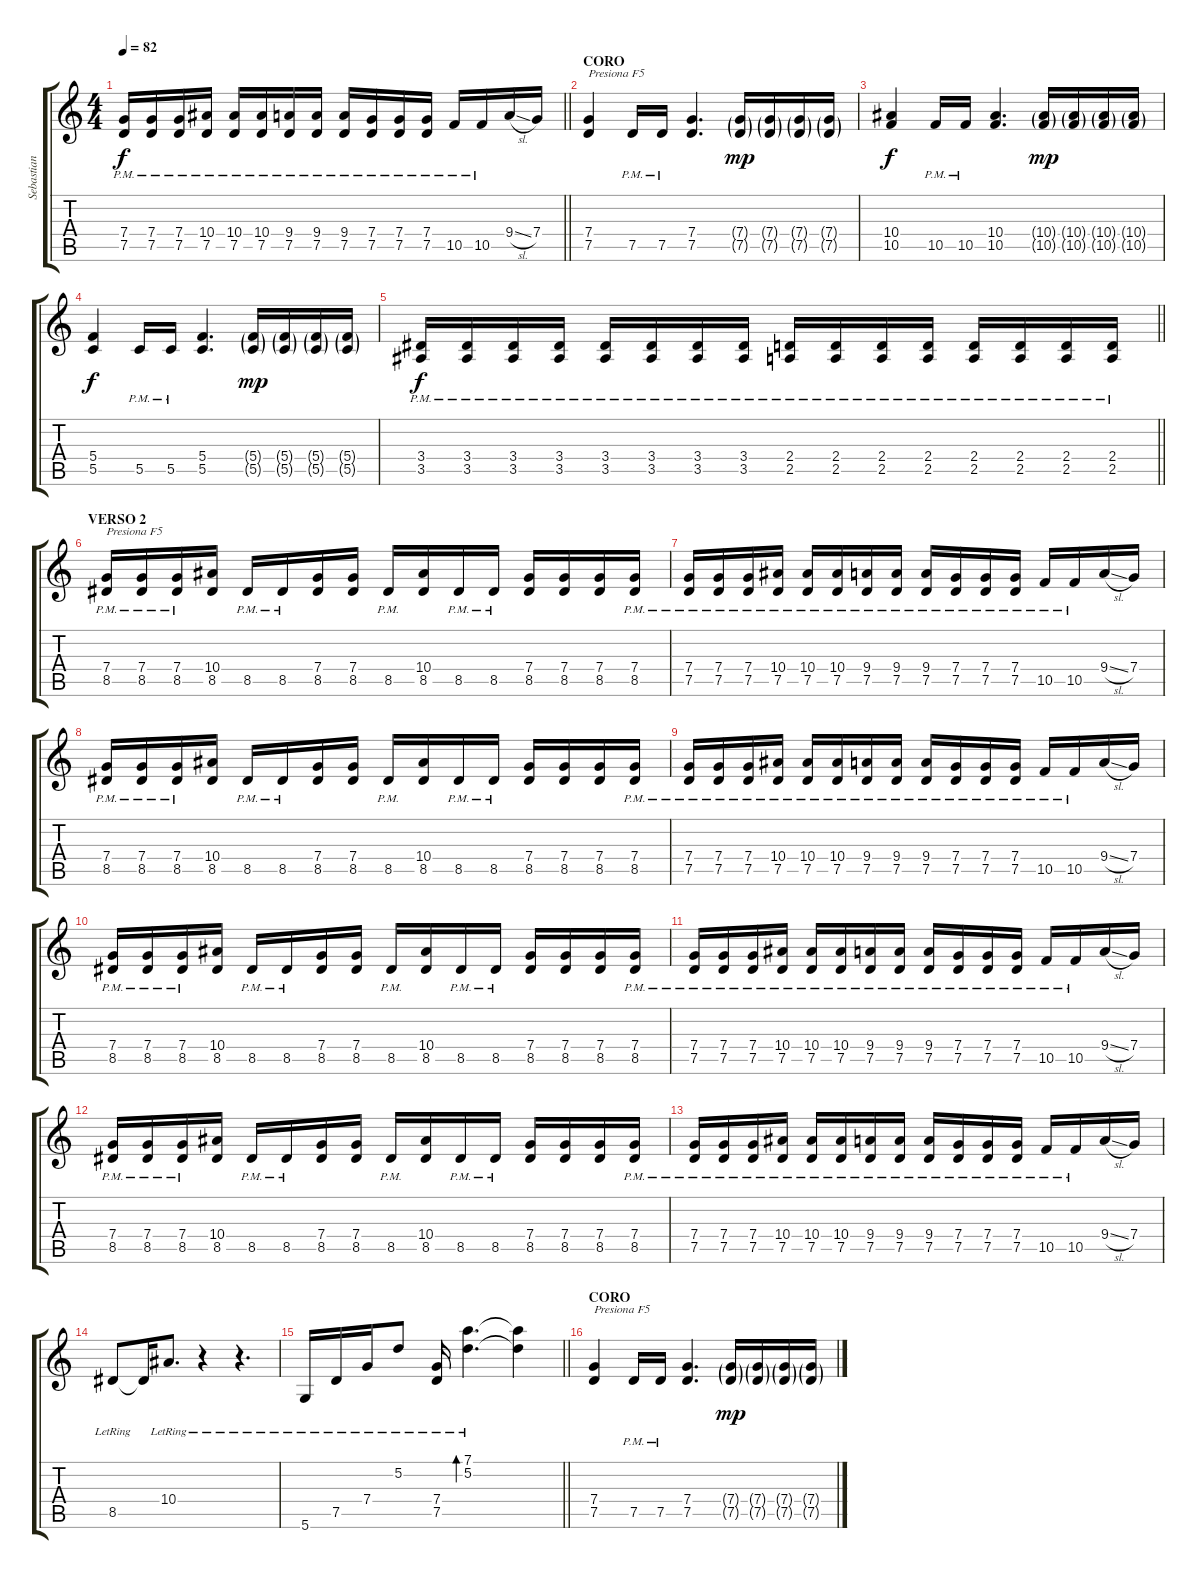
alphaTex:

\track ("Sebastian" "Sebastian") {instrument distortionguitar}
\staff {score tabs}
\tuning (D4 A3 F3 C3 G2 D2) {hide}
\ts (4 4)
\tempo 82
\clef g2
\barLineRight lightlight
\ks c
(7.4{pm} 7.5{pm}).16{dy f} (7.4{pm} 7.5{pm}).16 (7.4{pm} 7.5{pm}).16 (10.4{pm} 7.5{pm}).16 (10.4{pm} 7.5{pm}).16 (10.4{pm} 7.5{pm}).16 (9.4{pm} 7.5{pm}).16 (9.4{pm} 7.5{pm}).16 (9.4{pm} 7.5{pm}).16 (7.4{pm} 7.5{pm}).16 (7.4{pm} 7.5{pm}).16 (7.4{pm} 7.5{pm}).16 10.5{pm}.16 10.5{pm}.16 9.4{sl}.16 7.4.16 |
\section ("" "CORO")
(7.4 7.5).4{txt "Presiona F5" volume 13 instrument distortionguitar} 7.5{pm}.16 7.5{pm}.16 (7.4 7.5).4{d} (7.4{g} 7.5{g}).16{dy mp} (7.4{g} 7.5{g}).16 (7.4{g} 7.5{g}).16 (7.4{g} 7.5{g}).16 |
(10.4 10.5).4{dy f} 10.5{pm}.16 10.5{pm}.16 (10.4 10.5).4{d} (10.4{g} 10.5{g}).16{dy mp} (10.4{g} 10.5{g}).16 (10.4{g} 10.5{g}).16 (10.4{g} 10.5{g}).16 |
(5.4 5.5).4{dy f} 5.5{pm}.16 5.5{pm}.16 (5.4 5.5).4{d} (5.4{g} 5.5{g}).16{dy mp} (5.4{g} 5.5{g}).16 (5.4{g} 5.5{g}).16 (5.4{g} 5.5{g}).16 |
\barLineRight lightlight
(3.4{pm} 3.5{pm}).16{dy f} (3.4{pm} 3.5{pm}).16 (3.4{pm} 3.5{pm}).16 (3.4{pm} 3.5{pm}).16 (3.4{pm} 3.5{pm}).16 (3.4{pm} 3.5{pm}).16 (3.4{pm} 3.5{pm}).16 (3.4{pm} 3.5{pm}).16 (2.4{pm} 2.5{pm}).16 (2.4{pm} 2.5{pm}).16 (2.4 2.5{pm}).16 (2.4{pm} 2.5{pm}).16 (2.4{pm} 2.5{pm}).16 (2.4{pm} 2.5{pm}).16 (2.4{pm} 2.5{pm}).16 (2.4{pm} 2.5{pm}).16 |
\section ("" "VERSO 2")
(7.4{pm} 8.5{pm}).16{txt "Presiona F5" volume 10 instrument electricguitarjazz} (7.4{pm} 8.5{pm}).16 (7.4{pm} 8.5{pm}).16 (10.4 8.5).16 8.5{pm}.16 8.5{pm}.16 (7.4 8.5).16 (7.4 8.5).16 8.5{pm}.16 (10.4 8.5).16 8.5{pm}.16 8.5{pm}.16 (7.4 8.5).16 (7.4 8.5).16 (7.4 8.5).16 (7.4{pm} 8.5{pm}).16 |
(7.4{pm} 7.5{pm}).16 (7.4{pm} 7.5{pm}).16 (7.4{pm} 7.5{pm}).16 (10.4{pm} 7.5{pm}).16 (10.4{pm} 7.5{pm}).16 (10.4{pm} 7.5{pm}).16 (9.4{pm} 7.5{pm}).16 (9.4{pm} 7.5{pm}).16 (9.4{pm} 7.5{pm}).16 (7.4{pm} 7.5{pm}).16 (7.4{pm} 7.5{pm}).16 (7.4{pm} 7.5{pm}).16 10.5{pm}.16 10.5{pm}.16 9.4{sl}.16 7.4.16 |
(7.4{pm} 8.5{pm}).16 (7.4{pm} 8.5{pm}).16 (7.4{pm} 8.5{pm}).16 (10.4 8.5).16 8.5{pm}.16 8.5{pm}.16 (7.4 8.5).16 (7.4 8.5).16 8.5{pm}.16 (10.4 8.5).16 8.5{pm}.16 8.5{pm}.16 (7.4 8.5).16 (7.4 8.5).16 (7.4 8.5).16 (7.4{pm} 8.5{pm}).16 |
(7.4{pm} 7.5{pm}).16 (7.4{pm} 7.5{pm}).16 (7.4{pm} 7.5{pm}).16 (10.4{pm} 7.5{pm}).16 (10.4{pm} 7.5{pm}).16 (10.4{pm} 7.5{pm}).16 (9.4{pm} 7.5{pm}).16 (9.4{pm} 7.5{pm}).16 (9.4{pm} 7.5{pm}).16 (7.4{pm} 7.5{pm}).16 (7.4{pm} 7.5{pm}).16 (7.4{pm} 7.5{pm}).16 10.5{pm}.16 10.5{pm}.16 9.4{sl}.16 7.4.16 |
(7.4{pm} 8.5{pm}).16 (7.4{pm} 8.5{pm}).16 (7.4{pm} 8.5{pm}).16 (10.4 8.5).16 8.5{pm}.16 8.5{pm}.16 (7.4 8.5).16 (7.4 8.5).16 8.5{pm}.16 (10.4 8.5).16 8.5{pm}.16 8.5{pm}.16 (7.4 8.5).16 (7.4 8.5).16 (7.4 8.5).16 (7.4{pm} 8.5{pm}).16 |
(7.4{pm} 7.5{pm}).16 (7.4{pm} 7.5{pm}).16 (7.4{pm} 7.5{pm}).16 (10.4{pm} 7.5{pm}).16 (10.4{pm} 7.5{pm}).16 (10.4{pm} 7.5{pm}).16 (9.4{pm} 7.5{pm}).16 (9.4{pm} 7.5{pm}).16 (9.4{pm} 7.5{pm}).16 (7.4{pm} 7.5{pm}).16 (7.4{pm} 7.5{pm}).16 (7.4{pm} 7.5{pm}).16 10.5{pm}.16 10.5{pm}.16 9.4{sl}.16 7.4.16 |
(7.4{pm} 8.5{pm}).16 (7.4{pm} 8.5{pm}).16 (7.4{pm} 8.5{pm}).16 (10.4 8.5).16 8.5{pm}.16 8.5{pm}.16 (7.4 8.5).16 (7.4 8.5).16 8.5{pm}.16 (10.4 8.5).16 8.5{pm}.16 8.5{pm}.16 (7.4 8.5).16 (7.4 8.5).16 (7.4 8.5).16 (7.4{pm} 8.5{pm}).16 |
(7.4{pm} 7.5{pm}).16 (7.4{pm} 7.5{pm}).16 (7.4{pm} 7.5{pm}).16 (10.4{pm} 7.5{pm}).16 (10.4{pm} 7.5{pm}).16 (10.4{pm} 7.5{pm}).16 (9.4{pm} 7.5{pm}).16 (9.4{pm} 7.5{pm}).16 (9.4{pm} 7.5{pm}).16 (7.4{pm} 7.5{pm}).16 (7.4{pm} 7.5{pm}).16 (7.4{pm} 7.5{pm}).16 10.5{pm}.16 10.5{pm}.16 9.4{sl}.16 7.4.16 |
8.5{lr}.8 8.5{t}.16 10.4{lr}.8{d} r.4 r.4{d} |
\barLineRight lightlight
5.6{lr}.16 7.5{lr}.16 7.4{lr}.16 5.2{lr}.8 (7.4{lr} 7.5).16 (7.1{lr} 5.2{lr}).4{d bd 120} (7.1{t} 5.2{t}).4 |
\section ("" "CORO")
(7.4 7.5).4{txt "Presiona F5" volume 13 instrument distortionguitar} 7.5{pm}.16 7.5{pm}.16 (7.4 7.5).4{d} (7.4{g} 7.5{g}).16{dy mp} (7.4{g} 7.5{g}).16 (7.4{g} 7.5{g}).16 (7.4{g} 7.5{g}).16
